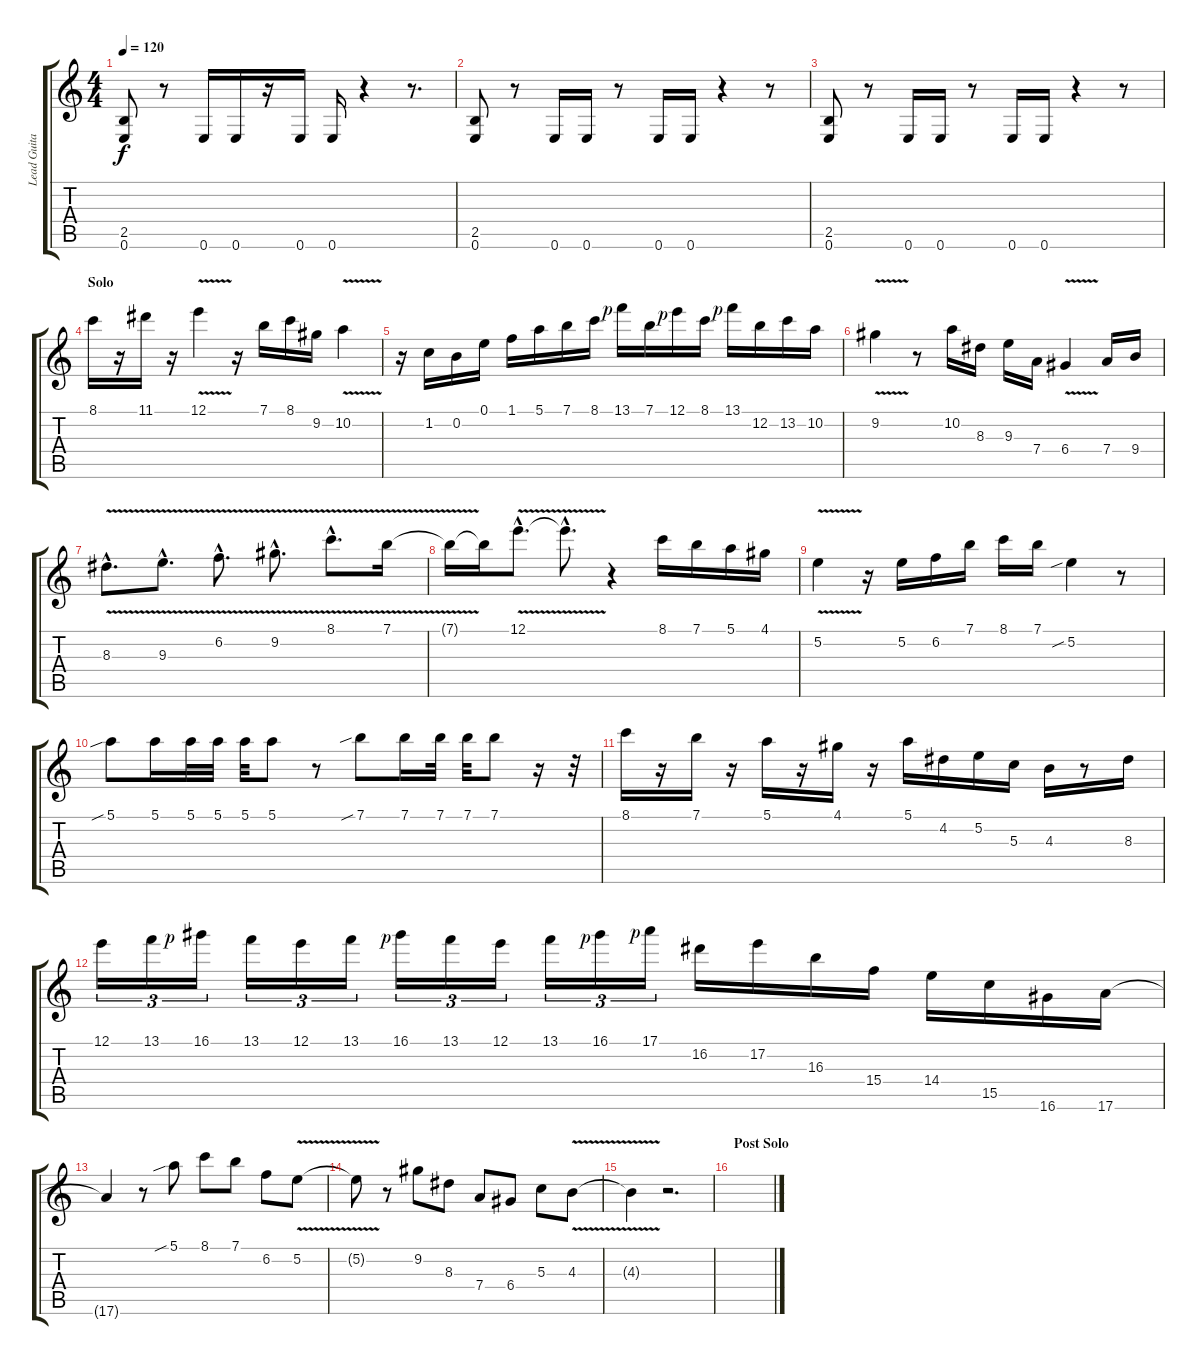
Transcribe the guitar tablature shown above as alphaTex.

\track ("Lead Guitar" "Lead Guita") {instrument distortionguitar}
\staff {score tabs}
\tuning (E4 B3 G3 D3 A2 E2) {hide}
\ts (4 4)
\tempo 120
\clef g2
\ks c
(2.5 0.6).8{dy f} r.8 0.6.16 0.6.16 r.16 0.6.16 0.6.16 r.4 r.8{d} |
(2.5 0.6).8 r.8 0.6.16 0.6.16 r.8 0.6.16 0.6.16 r.4 r.8 |
(2.5 0.6).8 r.8 0.6.16 0.6.16 r.8 0.6.16 0.6.16 r.4 r.8 |
\section ("" "Solo")
8.1.16{volume 16} r.16 11.1.16 r.16 12.1{v}.4 r.16 7.1.16 8.1.16 9.2.16 10.2{v}.4 |
r.16 1.2.16 0.2.16 0.1.16 1.1.16 5.1.16 7.1.16 8.1.16 13.1{rf 1}.16 7.1.16 12.1{rf 1}.16 8.1.16 13.1{rf 1}.16 12.2.16 13.2.16 10.2.16 |
9.2{v}.4 r.8 10.2.16 8.3.16 9.3.16 7.4.16 6.4{v}.4 7.4.16 9.4.16 |
8.3{v hac}.8{d} 9.3{v hac}.8{d} 6.2{v hac}.8{d} 9.2{v hac}.8{d} 8.1{v hac}.8{d} 7.1{v}.16 |
7.1{t}.16 7.1{t}.16 12.1{v hac}.8{d} 12.1{hac t}.8{d} r.4 8.1.16 7.1.16 5.1.16 4.1.16 |
5.2{v}.4 r.16 5.2.16 6.2.16 7.1.16 8.1.16 7.1.16 5.2{sib}.4 r.8 |
5.1{sib}.8 5.1.16 5.1.32 5.1.32 5.1.32 5.1.8 r.8 7.1{sib}.8 7.1.16 7.1.32 7.1.32 7.1.8 r.16 r.32 |
8.1.16 r.16 7.1.16 r.16 5.1.16 r.16 4.1.16 r.16 5.1.16 4.2.16 5.2.16 5.3.16 4.3.16 r.8 8.3.16 |
12.1.16{tu (3 2)} 13.1.16{tu (3 2)} 16.1{rf 1}.16{tu (3 2)} 13.1.16{tu (3 2)} 12.1.16{tu (3 2)} 13.1.16{tu (3 2)} 16.1{rf 1}.16{tu (3 2)} 13.1.16{tu (3 2)} 12.1.16{tu (3 2)} 13.1.16{tu (3 2)} 16.1{rf 1}.16{tu (3 2)} 17.1{rf 1}.16{tu (3 2)} 16.2.16 17.2.16 16.3.16 15.4.16 14.4.16 15.5.16 16.6.16 17.6.16 |
17.6{t}.4 r.8 5.1{sib}.8 8.1.8 7.1.8 6.2.8 5.2{v}.8 |
5.2{t}.8 r.8 9.2.8 8.3.8 7.4.8 6.4.8 5.3.8 4.3{v}.8 |
4.3{t}.4 r.2{d} |
\section ("" "Post Solo")
